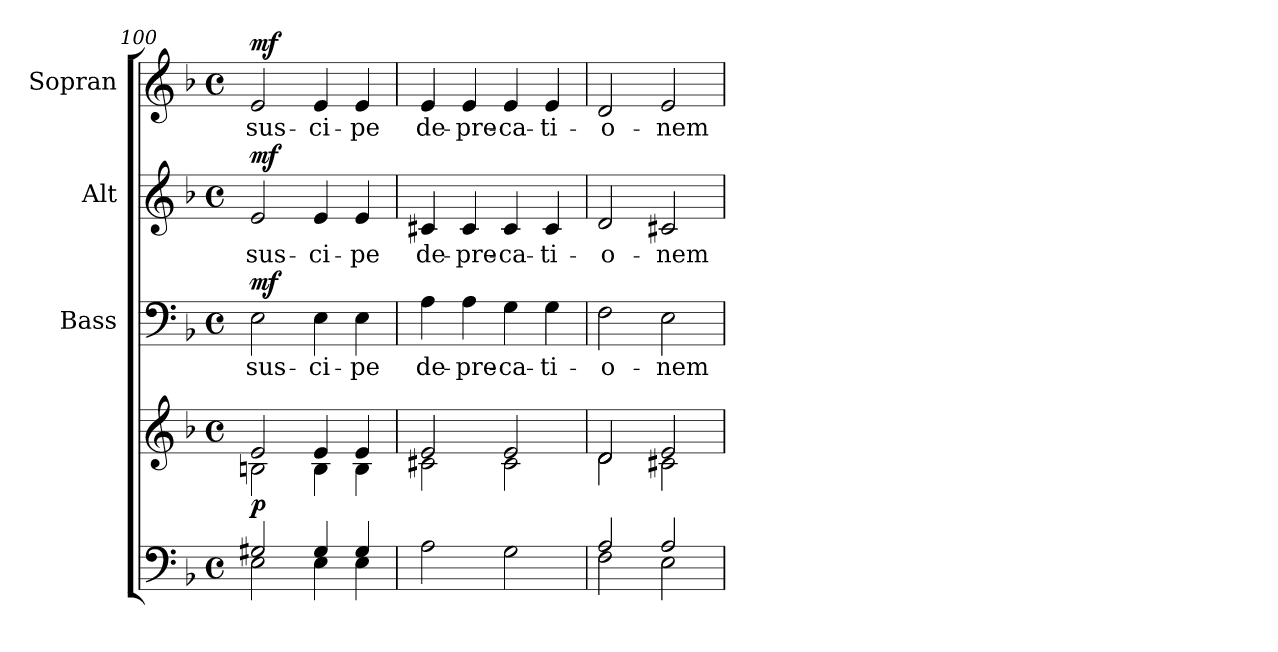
**kern	**kern	**dynam	**kern	**text	**dynam	**kern	**text	**dynam	**kern	**text	**dynam
*part4	*part4	*part4	*part3	*part3	*part3	*part2	*part2	*part2	*part1	*part1	*part1
*staff5	*staff4	*staff4/5	*staff3	*staff3	*staff3	*staff2	*staff2	*staff2	*staff1	*staff1	*staff1
*	*	*	*I"Bass	*	*	*I"Alt	*	*	*I"Sopran	*	*
*	*	*	*I'B.	*	*	*I'A.	*	*	*I'S.	*	*
*clefF4	*clefG2	*	*clefF4	*	*	*clefG2	*	*	*clefG2	*	*
*k[b-]	*k[b-]	*	*k[b-]	*	*	*k[b-]	*	*	*k[b-]	*	*
*F:	*F:	*	*F:	*	*	*F:	*	*	*F:	*	*
*M4/4	*M4/4	*	*M4/4	*	*	*M4/4	*	*	*M4/4	*	*
*met(c)	*met(c)	*	*met(c)	*	*	*met(c)	*	*	*met(c)	*	*
=100	=100	=100	=100	=100	=100	=100	=100	=100	=100	=100	=100
*^	*^	*	*	*	*	*	*	*	*	*	*
!	!	!	!	!LO:DY:b	!	!LO:LY:b	!LO:DY:a	!	!LO:LY:b	!LO:DY:a	!	!LO:LY:b	!LO:DY:a
2G#X/	2E\	2e/	2Bn\	p	2E\	sus-	mf	2e/	sus-	mf	2e/	sus-	mf
!	!	!	!	!	!	!LO:LY:b	!	!	!LO:LY:b	!	!	!LO:LY:b	!
4G#/	4E\	4e/	4B\	.	4E\	-ci-	.	4e/	-ci-	.	4e/	-ci-	.
!	!	!	!	!	!	!LO:LY:b	!	!	!LO:LY:b	!	!	!LO:LY:b	!
4G#/	4E\	4e/	4B\	.	4E\	-pe	.	4e/	-pe	.	4e/	-pe	.
=101	=101	=101	=101	=101	=101	=101	=101	=101	=101	=101	=101	=101	=101
!	!	!	!	!	!	!LO:LY:b	!	!	!LO:LY:b	!	!	!LO:LY:b	!
*v	*v	*	*	*	*	*	*	*	*	*	*	*	*
2A\	2e/	2c#X\	.	4A\	de-	.	4c#X/	de-	.	4e/	de-	.
!	!	!	!	!	!LO:LY:b	!	!	!LO:LY:b	!	!	!LO:LY:b	!
.	.	.	.	4A\	-pre-	.	4c#/	-pre-	.	4e/	-pre-	.
!	!	!	!	!	!LO:LY:b	!	!	!LO:LY:b	!	!	!LO:LY:b	!
2G\	2e/	2c#\	.	4G\	-ca-	.	4c#/	-ca-	.	4e/	-ca-	.
!	!	!	!	!	!LO:LY:b	!	!	!LO:LY:b	!	!	!LO:LY:b	!
.	.	.	.	4G\	-ti-	.	4c#/	-ti-	.	4e/	-ti-	.
=102	=102	=102	=102	=102	=102	=102	=102	=102	=102	=102	=102	=102
*^	*	*	*	*	*	*	*	*	*	*	*	*
!	!	!	!	!	!	!LO:LY:b	!	!	!LO:LY:b	!	!	!LO:LY:b	!
2A/	2F\	2d/	2d\	.	2F\	-o-	.	2d/	-o-	.	2d/	-o-	.
!	!	!	!	!	!	!LO:LY:b	!	!	!LO:LY:b	!	!	!LO:LY:b	!
2A/	2E\	2e/	2c#X\	.	2E\	-nem	.	2c#X/	-nem	.	2e/	-nem	.
*v	*v	*	*	*	*	*	*	*	*	*	*	*	*
*	*v	*v	*	*	*	*	*	*	*	*	*	*
=	=	=	=	=	=	=	=	=	=	=	=
*-	*-	*-	*-	*-	*-	*-	*-	*-	*-	*-	*-
